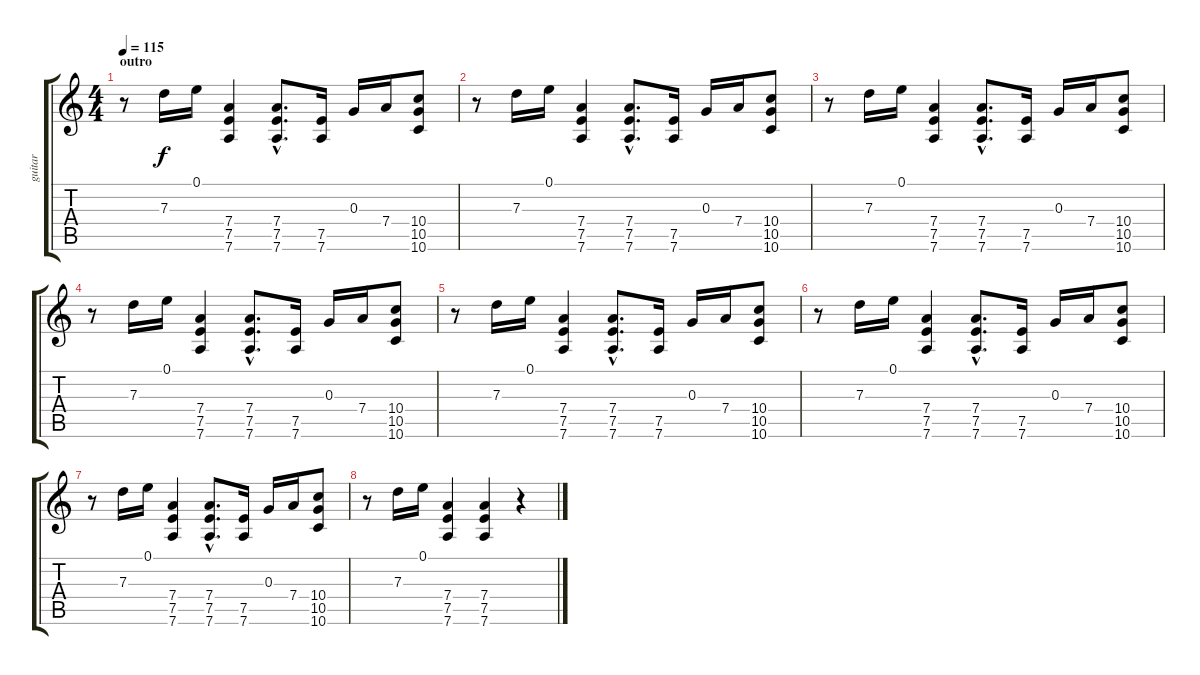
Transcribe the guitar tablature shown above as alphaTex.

\track ("guitar" "guitar") {instrument overdrivenguitar}
\staff {score tabs}
\tuning (E4 B3 G3 D3 A2 D2) {hide}
\ts (4 4)
\section ("" "outro")
\tempo 115
\clef g2
\ks c
r.8{dy f} 7.3.16 0.1.16 (7.4 7.5 7.6).4 (7.4{hac} 7.5{hac} 7.6{hac}).8{d} (7.5 7.6).16 0.3.16 7.4.16 (10.4 10.5 10.6).8 |
r.8 7.3.16 0.1.16 (7.4 7.5 7.6).4 (7.4{hac} 7.5{hac} 7.6{hac}).8{d} (7.5 7.6).16 0.3.16 7.4.16 (10.4 10.5 10.6).8 |
r.8 7.3.16 0.1.16 (7.4 7.5 7.6).4 (7.4{hac} 7.5{hac} 7.6{hac}).8{d} (7.5 7.6).16 0.3.16 7.4.16 (10.4 10.5 10.6).8 |
r.8 7.3.16 0.1.16 (7.4 7.5 7.6).4 (7.4{hac} 7.5{hac} 7.6{hac}).8{d} (7.5 7.6).16 0.3.16 7.4.16 (10.4 10.5 10.6).8 |
r.8 7.3.16 0.1.16 (7.4 7.5 7.6).4 (7.4{hac} 7.5{hac} 7.6{hac}).8{d} (7.5 7.6).16 0.3.16 7.4.16 (10.4 10.5 10.6).8 |
r.8 7.3.16 0.1.16 (7.4 7.5 7.6).4 (7.4{hac} 7.5{hac} 7.6{hac}).8{d} (7.5 7.6).16 0.3.16 7.4.16 (10.4 10.5 10.6).8 |
r.8 7.3.16 0.1.16 (7.4 7.5 7.6).4 (7.4{hac} 7.5{hac} 7.6{hac}).8{d} (7.5 7.6).16 0.3.16 7.4.16 (10.4 10.5 10.6).8 |
r.8 7.3.16 0.1.16 (7.4 7.5 7.6).4 (7.4 7.5 7.6).4 r.4
